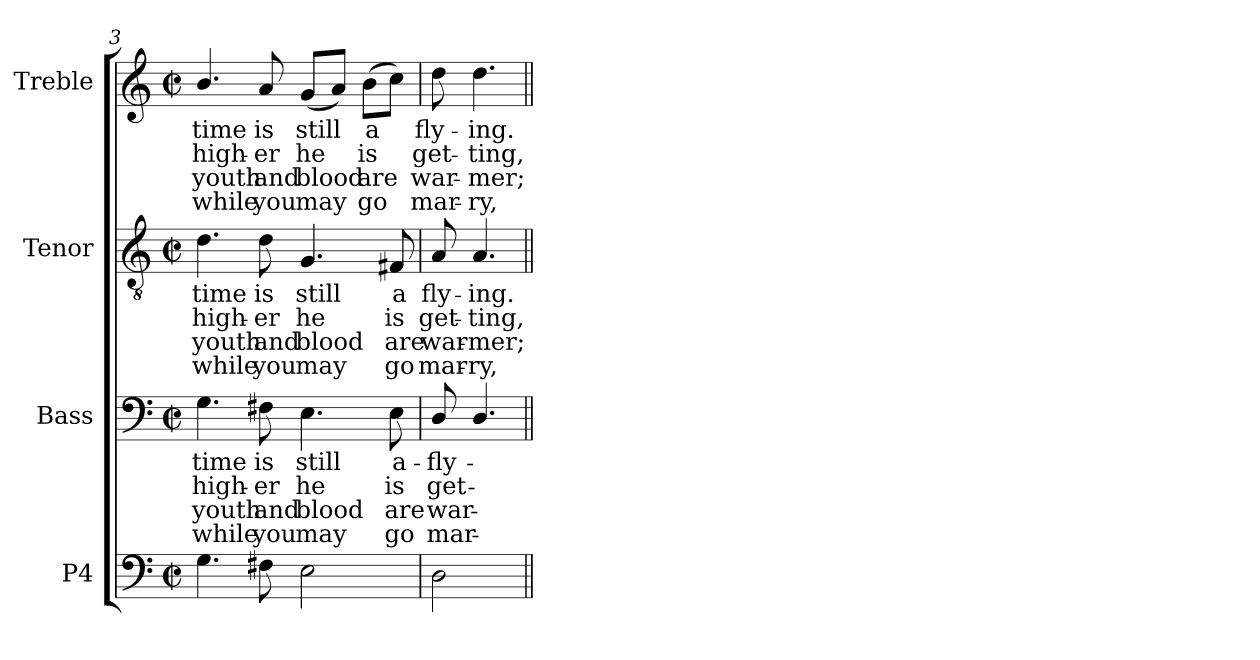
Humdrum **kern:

**kern	**kern	**text	**text	**text	**text	**kern	**text	**text	**text	**text	**kern	**text	**text	**text	**text
*part4	*part3	*part3	*part3	*part3	*part3	*part2	*part2	*part2	*part2	*part2	*part1	*part1	*part1	*part1	*part1
*staff4	*staff3	*staff3	*staff3	*staff3	*staff3	*staff2	*staff2	*staff2	*staff2	*staff2	*staff1	*staff1	*staff1	*staff1	*staff1
*I"P4	*I"Bass	*	*	*	*	*I"Tenor	*	*	*	*	*I"Treble	*	*	*	*
*	*I'B.	*	*	*	*	*I'T.	*	*	*	*	*I'Tr.	*	*	*	*
*clefF4	*clefF4	*	*	*	*	*clefGv2	*	*	*	*	*clefG2	*	*	*	*
*	*	*	*	*	*	*ITrd7c12	*	*	*	*	*	*	*	*	*
*k[]	*k[]	*	*	*	*	*k[]	*	*	*	*	*k[]	*	*	*	*
*C:	*C:	*	*	*	*	*C:	*	*	*	*	*C:	*	*	*	*
*M2/2	*M2/2	*	*	*	*	*M2/2	*	*	*	*	*M2/2	*	*	*	*
*met(c|)	*met(c|)	*	*	*	*	*met(c|)	*	*	*	*	*met(c|)	*	*	*	*
=3	=3	=3	=3	=3	=3	=3	=3	=3	=3	=3	=3	=3	=3	=3	=3
!	!	!LO:LY:b:color=#000000	!LO:LY:b:color=#000000	!LO:LY:b:color=#000000	!LO:LY:b:color=#000000	!	!	!	!	!	!	!	!	!	!
!	!	!	!	!	!	!	!LO:LY:b:color=#000000	!LO:LY:b:color=#000000	!LO:LY:b:color=#000000	!LO:LY:b:color=#000000	!	!	!	!	!
!	!	!	!	!	!	!	!	!	!	!	!	!LO:LY:b:color=#000000	!LO:LY:b:color=#000000	!LO:LY:b:color=#000000	!LO:LY:b:color=#000000
4.Gi\	4.Gi\	time	high-	youth	while	4.Di\	time	high-	youth	while	4.bi/	time	high-	youth	while
!	!	!LO:LY:b:color=#000000	!LO:LY:b:color=#000000	!LO:LY:b:color=#000000	!LO:LY:b:color=#000000	!	!	!	!	!	!	!	!	!	!
!	!	!	!	!	!	!	!LO:LY:b:color=#000000	!LO:LY:b:color=#000000	!LO:LY:b:color=#000000	!LO:LY:b:color=#000000	!	!	!	!	!
!	!	!	!	!	!	!	!	!	!	!	!	!LO:LY:b:color=#000000	!LO:LY:b:color=#000000	!LO:LY:b:color=#000000	!LO:LY:b:color=#000000
8F#Xi\	8F#Xi\	is	-er	and	you	8Di\	is	-er	and	you	8ai/	is	-er	and	you
!	!	!LO:LY:b:color=#000000	!LO:LY:b:color=#000000	!LO:LY:b:color=#000000	!LO:LY:b:color=#000000	!	!	!	!	!	!	!	!	!	!
!	!	!	!	!	!	!	!LO:LY:b:color=#000000	!LO:LY:b:color=#000000	!LO:LY:b:color=#000000	!LO:LY:b:color=#000000	!	!	!	!	!
!	!	!	!	!	!	!	!	!	!	!	!	!LO:LY:b:color=#000000	!LO:LY:b:color=#000000	!LO:LY:b:color=#000000	!LO:LY:b:color=#000000
2Ei\	4.Ei\	still	he	blood	may	4.GGi/	still	he	blood	may	(8gi/L	still	he	blood	may
.	.	.	.	.	.	.	.	.	.	.	8ai/J)	.	.	.	.
!	!	!	!	!	!	!	!	!	!	!	!	!LO:LY:b:color=#000000	!LO:LY:b:color=#000000	!LO:LY:b:color=#000000	!LO:LY:b:color=#000000
.	.	.	.	.	.	.	.	.	.	.	(8bi\L	a	is	are	go
!	!	!LO:LY:b:color=#000000	!LO:LY:b:color=#000000	!LO:LY:b:color=#000000	!LO:LY:b:color=#000000	!	!	!	!	!	!	!	!	!	!
!	!	!	!	!	!	!	!LO:LY:b:color=#000000	!LO:LY:b:color=#000000	!LO:LY:b:color=#000000	!LO:LY:b:color=#000000	!	!	!	!	!
.	8Ei\	a-	is	are	go	8FF#Xi/	a	is	are	go	8cci\J)	.	.	.	.
=4	=4	=4	=4	=4	=4	=4	=4	=4	=4	=4	=4	=4	=4	=4	=4
!	!	!LO:LY:b:color=#000000	!LO:LY:b:color=#000000	!LO:LY:b:color=#000000	!LO:LY:b:color=#000000	!	!	!	!	!	!	!	!	!	!
!	!	!	!	!	!	!	!LO:LY:b:color=#000000	!LO:LY:b:color=#000000	!LO:LY:b:color=#000000	!LO:LY:b:color=#000000	!	!	!	!	!
!	!	!	!	!	!	!	!	!	!	!	!	!LO:LY:b:color=#000000	!LO:LY:b:color=#000000	!LO:LY:b:color=#000000	!LO:LY:b:color=#000000
2Di\	8Di/	-fly-	get-	war-	mar-	8AAi/	fly-	get-	war-	mar-	8ddi\	fly-	get-	war-	mar-
!	!	!	!	!	!	!	!LO:LY:b:color=#000000	!LO:LY:b:color=#000000	!LO:LY:b:color=#000000	!LO:LY:b:color=#000000	!	!	!	!	!
!	!	!	!	!	!	!	!	!	!	!	!	!LO:LY:b:color=#000000	!LO:LY:b:color=#000000	!LO:LY:b:color=#000000	!LO:LY:b:color=#000000
.	4.Di/	.	.	.	.	4.AAi/	-ing.	-ting,	-mer;	-ry,	4.ddi\	-ing.	-ting,	-mer;	-ry,
=||	=||	=||	=||	=||	=||	=||	=||	=||	=||	=||	=||	=||	=||	=||	=||
*-	*-	*-	*-	*-	*-	*-	*-	*-	*-	*-	*-	*-	*-	*-	*-
